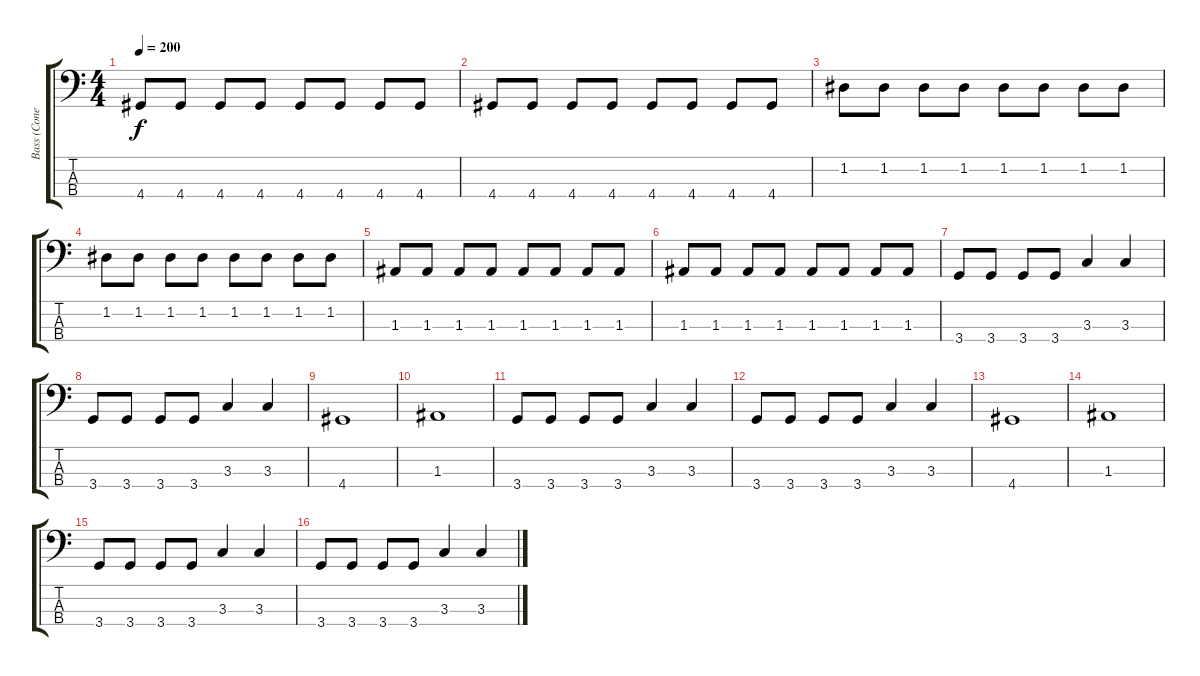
\track ("Bass (Cone)" "Bass (Cone") {instrument electricbassfinger}
\staff {score tabs}
\tuning (G2 D2 A1 E1) {hide}
\ts (4 4)
\tempo 200
\clef f4
\ks c
4.4.8{dy f} 4.4.8 4.4.8 4.4.8 4.4.8 4.4.8 4.4.8 4.4.8 |
4.4.8 4.4.8 4.4.8 4.4.8 4.4.8 4.4.8 4.4.8 4.4.8 |
1.2.8 1.2.8 1.2.8 1.2.8 1.2.8 1.2.8 1.2.8 1.2.8 |
1.2.8 1.2.8 1.2.8 1.2.8 1.2.8 1.2.8 1.2.8 1.2.8 |
1.3.8 1.3.8 1.3.8 1.3.8 1.3.8 1.3.8 1.3.8 1.3.8 |
1.3.8 1.3.8 1.3.8 1.3.8 1.3.8 1.3.8 1.3.8 1.3.8 |
3.4.8 3.4.8 3.4.8 3.4.8 3.3.4 3.3.4 |
3.4.8 3.4.8 3.4.8 3.4.8 3.3.4 3.3.4 |
4.4.1 |
1.3.1 |
3.4.8 3.4.8 3.4.8 3.4.8 3.3.4 3.3.4 |
3.4.8 3.4.8 3.4.8 3.4.8 3.3.4 3.3.4 |
4.4.1 |
1.3.1 |
3.4.8 3.4.8 3.4.8 3.4.8 3.3.4 3.3.4 |
3.4.8 3.4.8 3.4.8 3.4.8 3.3.4 3.3.4
